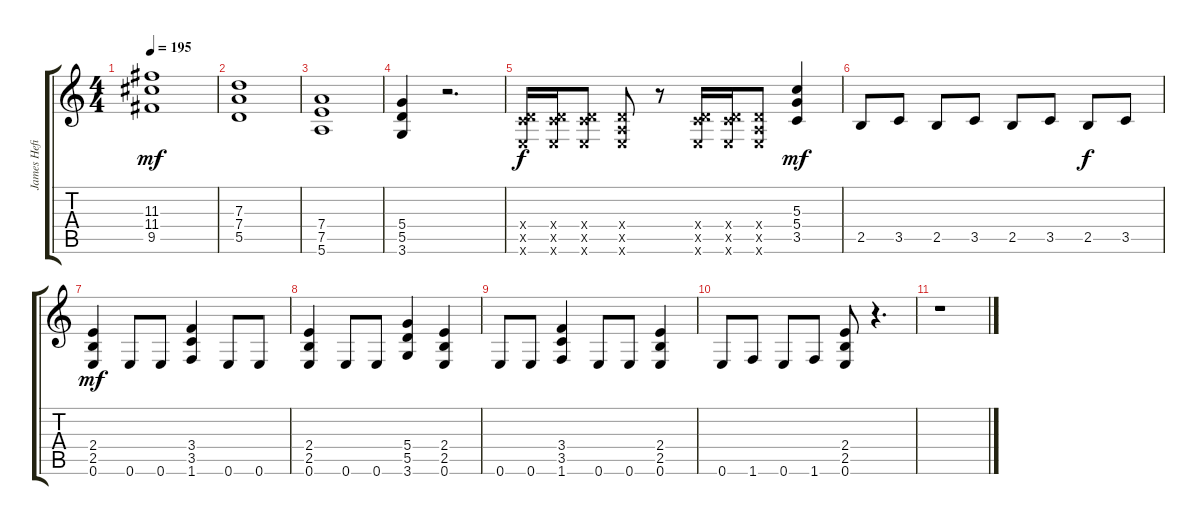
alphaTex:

\track ("James Hefield" "James Hefi") {instrument distortionguitar}
\staff {score tabs}
\tuning (E4 B3 G3 D3 A2 E2) {hide}
\ts (4 4)
\tempo 195
\clef g2
\ks c
(11.3 11.4 9.5).1{dy mf} |
(7.3 7.4 5.5).1 |
(7.4 7.5 5.6).1 |
(5.4 5.5 3.6).4 r.2{d} |
(0.4{x} 3.5{x} 0.6{x}).16{dy f} (0.4{x} 3.5{x} 0.6{x}).16 (0.4{x} 3.5{x} 0.6{x}).8 (0.4{x} 0.5{x} 0.6{x}).8 r.8 (0.4{x} 3.5{x} 0.6{x}).16 (0.4{x} 3.5{x} 0.6{x}).16 (0.4{x} 0.5{x} 0.6{x}).8 (5.3 5.4 3.5).4{dy mf} |
2.5.8 3.5.8 2.5.8 3.5.8 2.5.8 3.5.8 2.5.8{dy f} 3.5.8 |
(2.4 2.5 0.6).4{dy mf} 0.6.8 0.6.8 (3.4 3.5 1.6).4 0.6.8 0.6.8 |
(2.4 2.5 0.6).4 0.6.8 0.6.8 (5.4 5.5 3.6).4 (2.4 2.5 0.6).4 |
0.6.8 0.6.8 (3.4 3.5 1.6).4 0.6.8 0.6.8 (2.4 2.5 0.6).4 |
0.6.8 1.6.8 0.6.8 1.6.8 (2.4 2.5 0.6).8 r.4{d} |
r.1
